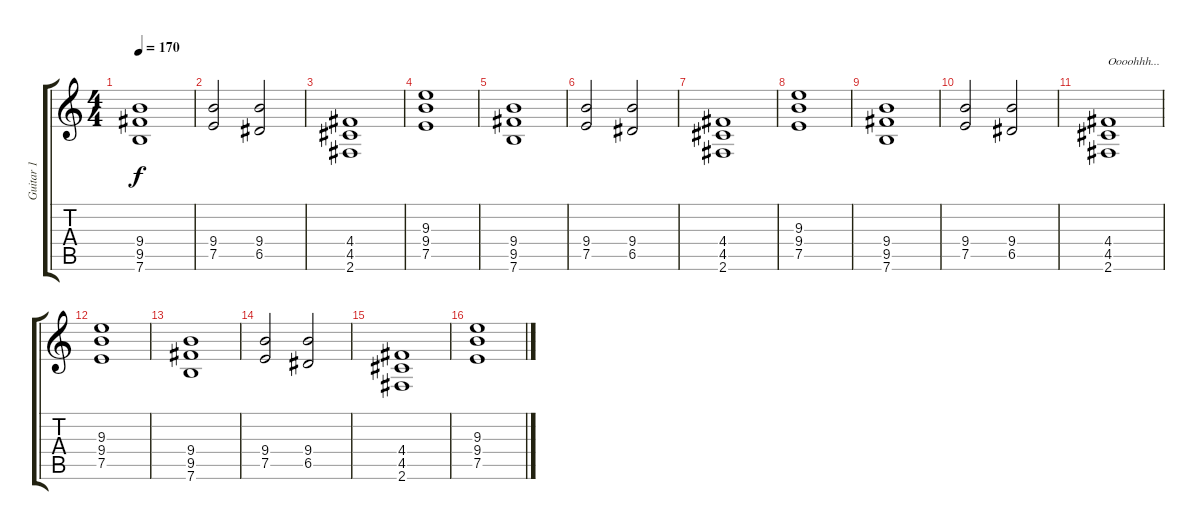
\track ("Guitar 1" "Guitar 1") {instrument distortionguitar}
\staff {score tabs}
\tuning (E4 B3 G3 D3 A2 E2) {hide}
\ts (4 4)
\tempo 170
\clef g2
\ks c
(9.4 9.5 7.6).1{dy f} |
(9.4 7.5).2 (9.4 6.5).2 |
(4.4 4.5 2.6).1 |
(9.3 9.4 7.5).1 |
(9.4 9.5 7.6).1 |
(9.4 7.5).2 (9.4 6.5).2 |
(4.4 4.5 2.6).1 |
(9.3 9.4 7.5).1 |
(9.4 9.5 7.6).1 |
(9.4 7.5).2 (9.4 6.5).2 |
(4.4 4.5 2.6).1{txt "Oooohhh..."} |
(9.3 9.4 7.5).1 |
(9.4 9.5 7.6).1 |
(9.4 7.5).2 (9.4 6.5).2 |
(4.4 4.5 2.6).1 |
(9.3 9.4 7.5).1
